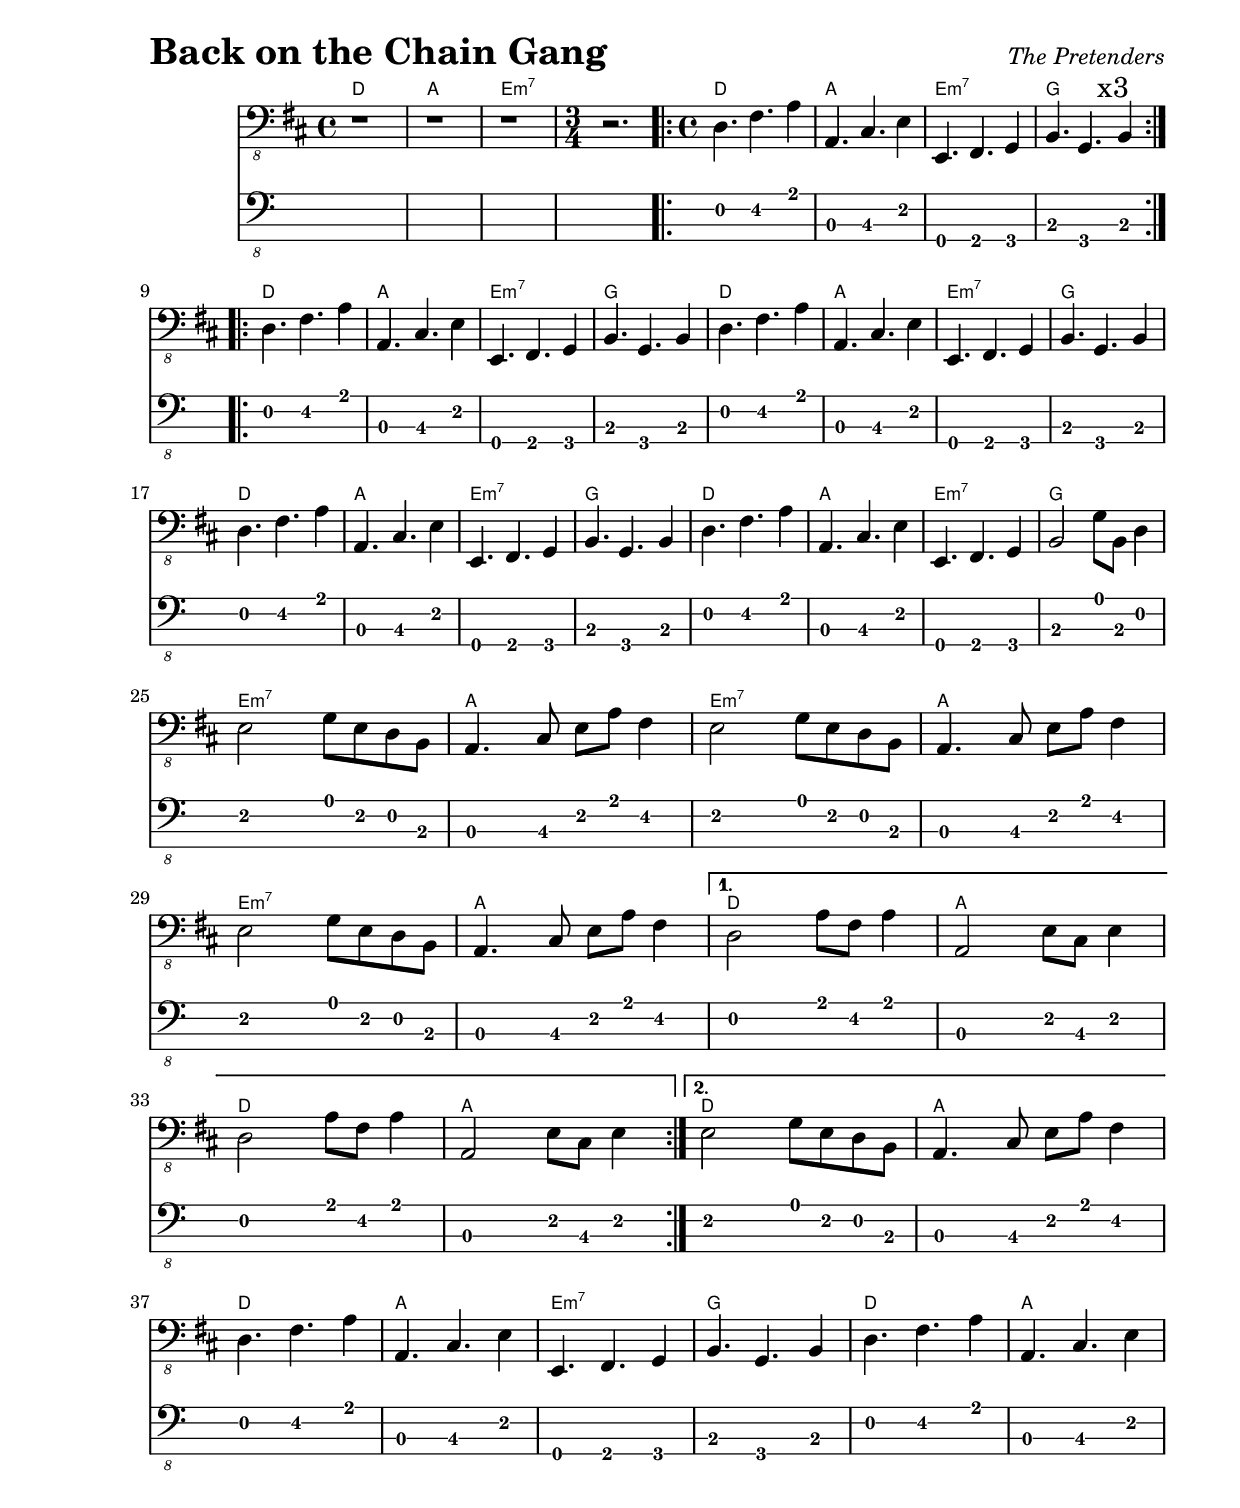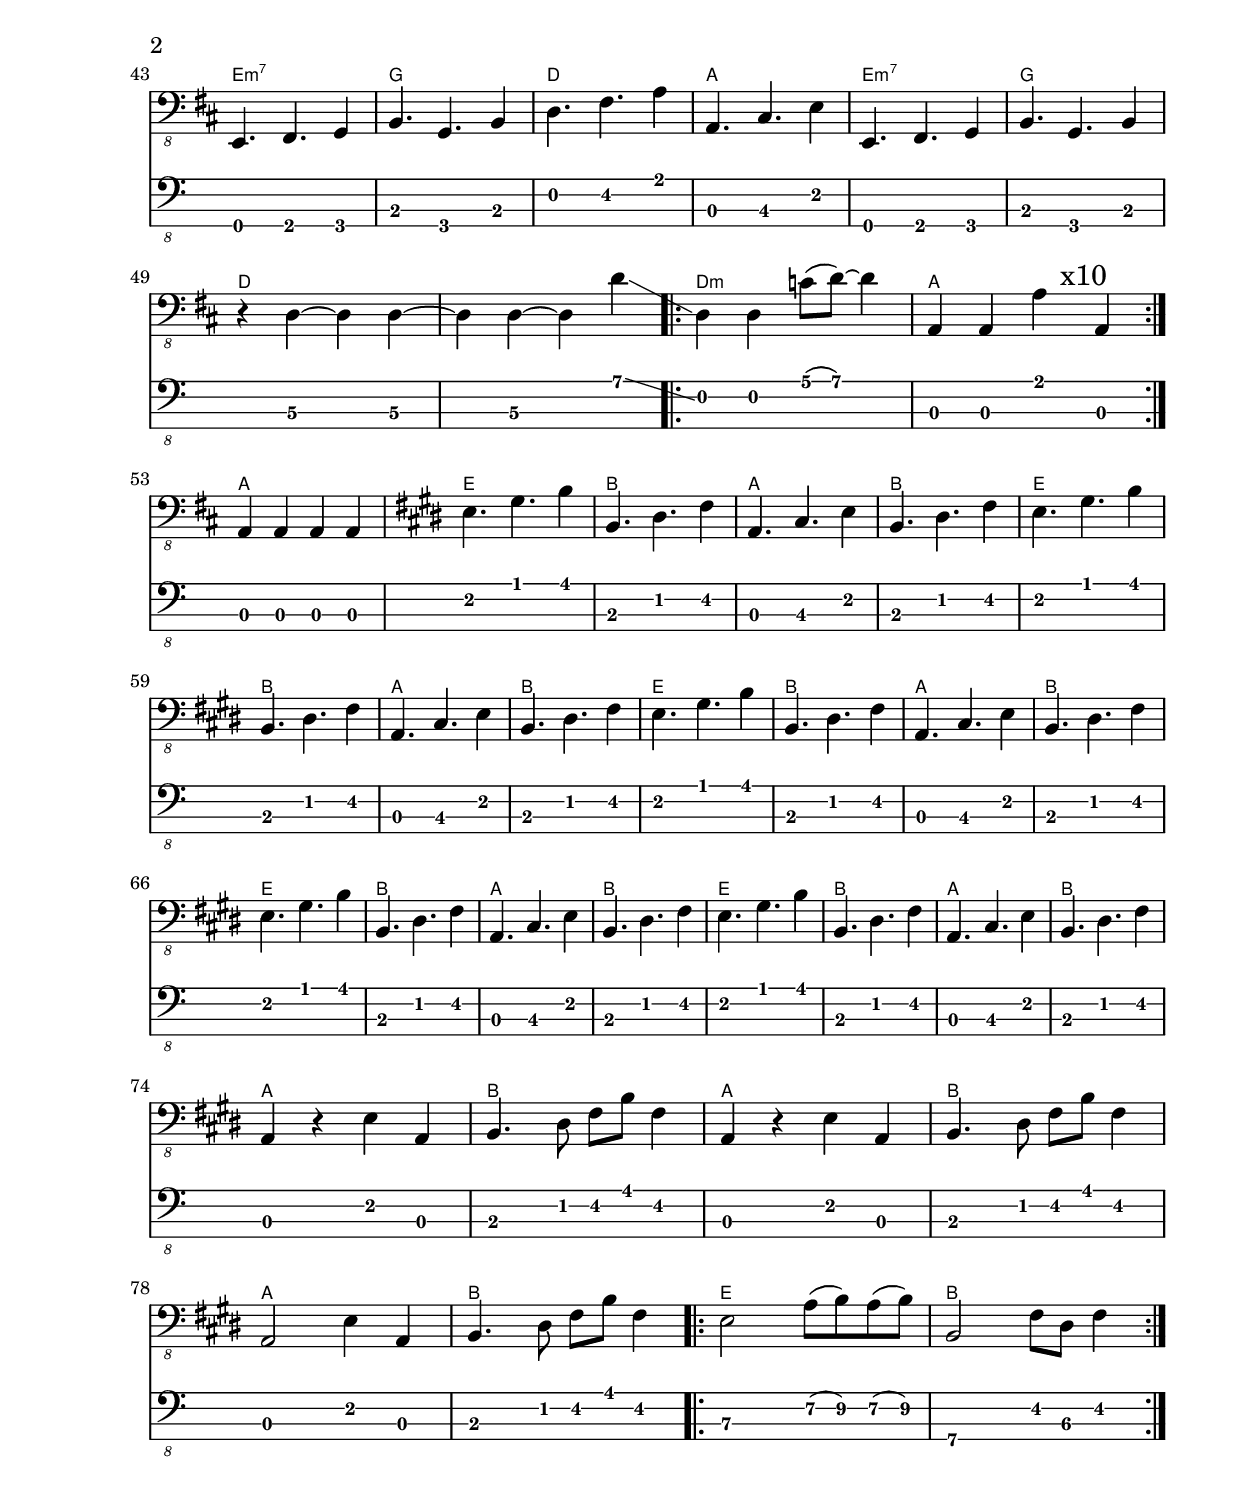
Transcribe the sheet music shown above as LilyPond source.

\version "2.18.0"
\include "english.ly"

\header {
  piece = \markup { \fontsize #4 \bold "Back on the Chain Gang" }
  opus = \markup { \italic "The Pretenders" }
}

\paper { 
  left-margin = 1.0 \in
  right-margin = 0.5 \in
  top-margin = 1.0 \in
  bottom-margin = 1.0 \in
}

global = {
  \time 4/4
  % \tempo "Pop rock" 4 = 118
}

sbreak = { \break  }
cbreak = { \break }

my_notes = \relative c {
  \clef "bass_8"
  \key d \major
 
  r1 | r1 | r1 | 
  \time 3/4 
  r2. | 
  
  \time 4/4
  %\sbreak
  \repeat volta 3 {
    d,4. fs4. a4 | a,4. cs4. e4 | e,4. fs4. g4 | b4. g4. \mark \markup { x3 } b4 
  }
 
  \sbreak
  \repeat volta 2 {
    d4. fs4. a4 | a,4. cs4. e4 | e,4. fs4. g4 | b4. g4. b4 |
    %\cbreak
    d4. fs4. a4 | a,4. cs4. e4 | e,4. fs4. g4 | b4. g4. b4 |
    \cbreak
    d4. fs4. a4 | a,4. cs4. e4 | e,4. fs4. g4 | b4. g4. b4 |
    %\cbreak
    d4. fs4. a4 | a,4. cs4. e4 | e,4. fs4. g4 | b2 g'8 b,8 d4 |
    \cbreak
    e2 g8 e d b | a4. cs8 e a fs4 |
    e2 g8 e d b | a4. cs8 e a fs4 |
    \cbreak
    e2 g8 e d b | a4. cs8 e a fs4 |
  } \alternative {
    { 
      d2 a'8 fs a4 | a,2 e'8 cs e4 | \cbreak
      d2 a'8 fs a4 | a,2 e'8 cs e4 |
    }
    {
      e2 g8 e d b | a4. cs8 e a fs4 |
    }
  }

  \sbreak
  d4. fs4. a4 | a,4. cs4. e4 | e,4. fs4. g4 | b4. g4. b4 |
  %\cbreak
  d4. fs4. a4 | a,4. cs4. e4 | e,4. fs4. g4 | b4. g4. b4 |
  %\cbreak
  d4. fs4. a4 | a,4. cs4. e4 | e,4. fs4. g4 | b4. g4. b4 |

  \sbreak
  r4 d4\3 ~ d4\3 d4\3 ~ | d4\3 d4\3 ~ d4\3 d'4 \glissando |
  \repeat volta 10 {
    d,4 d c'8 (d8 ~) d4 |
    a,4 a4 a'4 \mark \markup { x10 } a,4 
  }
  
  \sbreak
  a4 a a a |
  \key e \major

  e'4. gs4. b4 | b,4. ds4. fs4 | a,4. cs4. e4 | b4. ds4. fs4 |
  %\cbreak
  e4. gs4. b4 | b,4. ds4. fs4 | a,4. cs4. e4 | b4. ds4. fs4 |
  %\cbreak
  e4. gs4. b4 | b,4. ds4. fs4 | a,4. cs4. e4 | b4. ds4. fs4 |
  %\cbreak
  e4. gs4. b4 | b,4. ds4. fs4 | a,4. cs4. e4 | b4. ds4. fs4 |
  %\cbreak
  e4. gs4. b4 | b,4. ds4. fs4 | a,4. cs4. e4 | b4. ds4. fs4 |
  
  \sbreak
  a,4 r4 e'4 a,4 | b4. ds8 fs8 b fs4 |  
  a,4 r4 e'4 a,4 | b4. ds8 fs8 b fs4 |  
  \cbreak
  a,2 e'4 a,4 | b4. ds8 fs8 b fs4 |  
  \repeat volta 2 {
    e2\3 a8\2 (b8\2) a8\2 (b8\2) |
    b,2\4 fs'8 ds8\3 fs4 | 
  }
} 

my_chords = \chordmode {
  \set majorSevenSymbol = \markup { maj7 }
  
  d1 | a | e:min7 | 
  \time 3/4 
  s2. | 
  
  \time 4/4 
  \repeat volta 3 {
    d1 | a | e:min7 | g
  }
  
 \sbreak
  \repeat volta 2 {
    d1 | a | e:min7 | g |
    d1 | a | e:min7 | g |
    d1 | a | e:min7 | g |
    d1 | a | e:min7 | g |
    e1:min7 | a | e:min7 | a |
    e1:min7 | a |
  } \alternative {
    { 
      d1 | a | d | a |
    }
    { 
      d1 | a
    }
  }
  d1 | a | e:min7 | g |
  d1 | a | e:min7 | g |
  d1 | a | e:min7 | g |

  d1 | d1 |
  \repeat volta 10 {
    d1:min | a
  }
  
  a1 |
  \key e \major
  e1 | b  | a | b |
  e1 | b  | a | b |
  e1 | b  | a | b |
  e1 | b  | a | b |
  e1 | b  | a | b |
  a1 | b | a | b |
  a1 | b |
  \repeat volta 2 { e | b }
  
}

ticktock = \drummode {
}

my_music = <<
  \new ChordNames {
    \set ChordNames.midiInstrument = "percussive organ"
    \set ChordNames.midiMaximumVolume = #0.4
    \set chordChanges = ##t
    \global
    \my_chords
  }
  \new Staff {
    \set Staff.midiInstrument = #"electric bass (finger)"
    \set Staff.midiMinimumVolume = #0.7
    \set Staff.midiMaximumVolume = #0.95
    \global
    \my_notes
  }
  \tag #'scoreOnly
  \new TabStaff
    \with { stringTunings = #bass-tuning } 
  { 
    %\set TabStaff.minimumFret = #1
    %\set TabStaff.restrainOpenStrings = ##t
    \global
    \my_notes
  }
  \tag #'midiOnly
  \new DrumStaff = TickTock <<
    \new DrumVoice = "ticktock" {
      \set DrumStaff.instrumentName = "TickTock"
      \set DrumStaff.midiMaximumVolume = #0.7
      \global
      \ticktock
    }
  >>
>>
  
\score {
  \removeWithTag #'midiOnly \my_music
  \layout {
    \context {
      \Score
        \override StringNumber #'stencil = ##f
        \override ChordName.font-size = -2
    }
  }
}

\score {
  \removeWithTag #'scoreOnly \unfoldRepeats \my_music
  \midi {}
}
